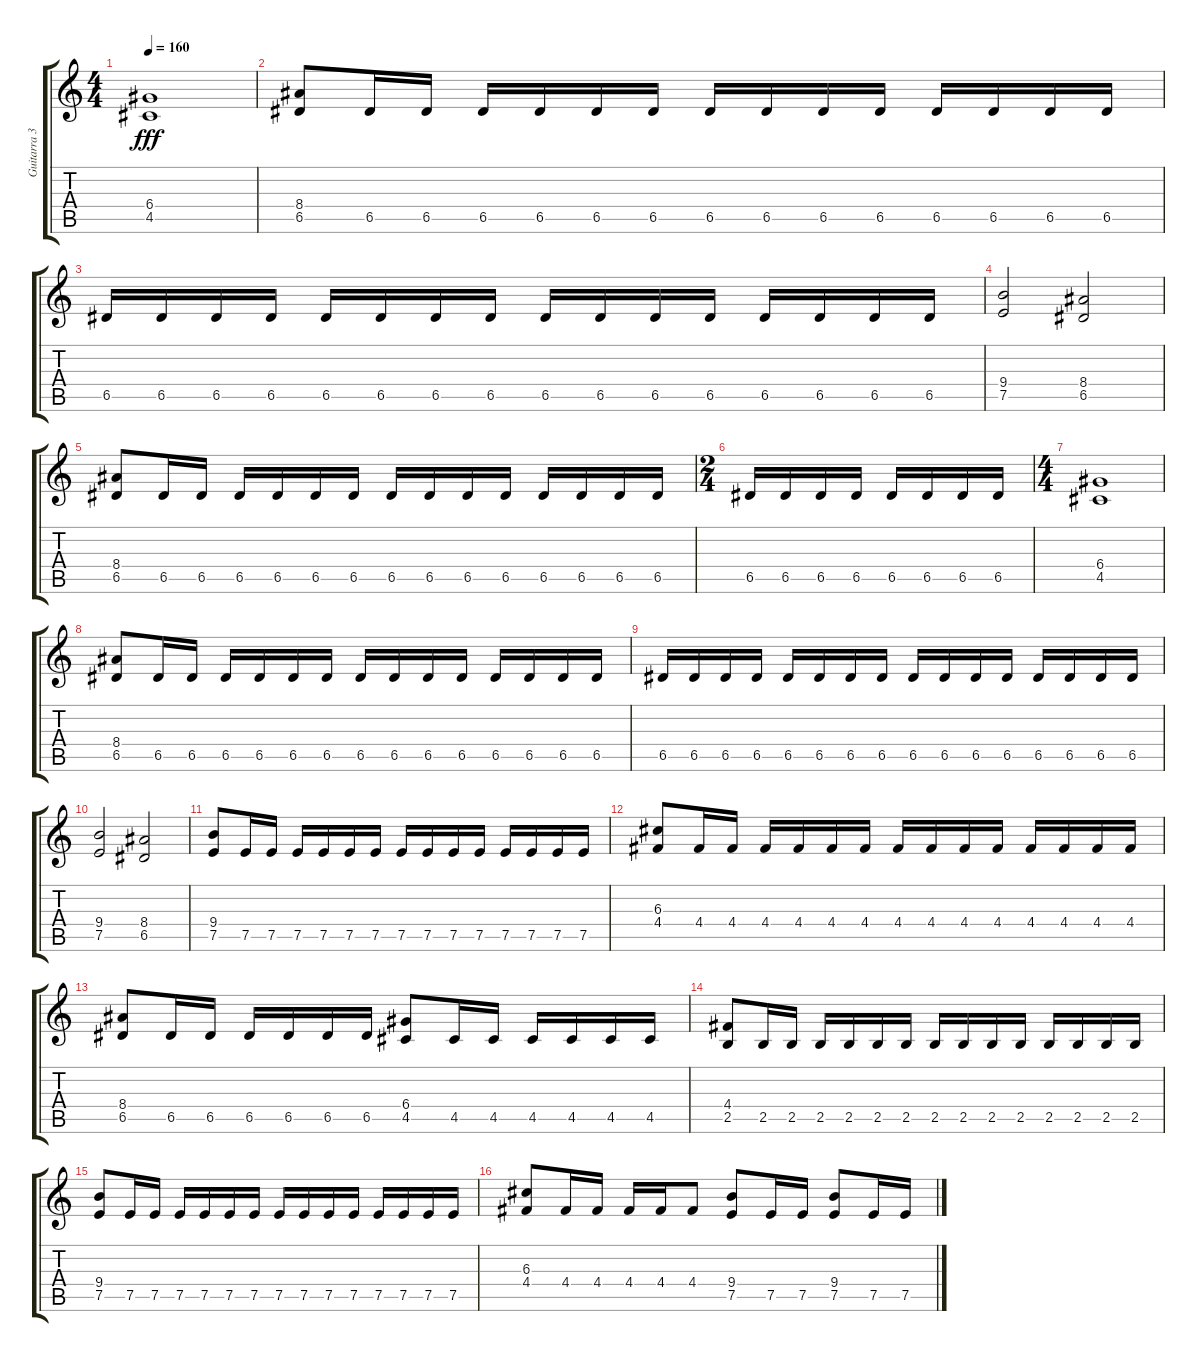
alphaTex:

\track ("Guitarra 3" "Guitarra 3") {instrument overdrivenguitar}
\staff {score tabs}
\tuning (E4 B3 G3 D3 A2 E2) {hide}
\ts (4 4)
\tempo 160
\clef g2
\ks c
(6.4 4.5).1{dy fff} |
(8.4 6.5).8 6.5.16 6.5.16 6.5.16 6.5.16 6.5.16 6.5.16 6.5.16 6.5.16 6.5.16 6.5.16 6.5.16 6.5.16 6.5.16 6.5.16 |
6.5.16 6.5.16 6.5.16 6.5.16 6.5.16 6.5.16 6.5.16 6.5.16 6.5.16 6.5.16 6.5.16 6.5.16 6.5.16 6.5.16 6.5.16 6.5.16 |
(9.4 7.5).2 (8.4 6.5).2 |
(8.4 6.5).8 6.5.16 6.5.16 6.5.16 6.5.16 6.5.16 6.5.16 6.5.16 6.5.16 6.5.16 6.5.16 6.5.16 6.5.16 6.5.16 6.5.16 |
\ts (2 4)
6.5.16 6.5.16 6.5.16 6.5.16 6.5.16 6.5.16 6.5.16 6.5.16 |
\ts (4 4)
(6.4 4.5).1 |
(8.4 6.5).8 6.5.16 6.5.16 6.5.16 6.5.16 6.5.16 6.5.16 6.5.16 6.5.16 6.5.16 6.5.16 6.5.16 6.5.16 6.5.16 6.5.16 |
6.5.16 6.5.16 6.5.16 6.5.16 6.5.16 6.5.16 6.5.16 6.5.16 6.5.16 6.5.16 6.5.16 6.5.16 6.5.16 6.5.16 6.5.16 6.5.16 |
(9.4 7.5).2 (8.4 6.5).2 |
(9.4 7.5).8 7.5.16 7.5.16 7.5.16 7.5.16 7.5.16 7.5.16 7.5.16 7.5.16 7.5.16 7.5.16 7.5.16 7.5.16 7.5.16 7.5.16 |
(6.3 4.4).8 4.4.16 4.4.16 4.4.16 4.4.16 4.4.16 4.4.16 4.4.16 4.4.16 4.4.16 4.4.16 4.4.16 4.4.16 4.4.16 4.4.16 |
(8.4 6.5).8 6.5.16 6.5.16 6.5.16 6.5.16 6.5.16 6.5.16 (6.4 4.5).8 4.5.16 4.5.16 4.5.16 4.5.16 4.5.16 4.5.16 |
(4.4 2.5).8 2.5.16 2.5.16 2.5.16 2.5.16 2.5.16 2.5.16 2.5.16 2.5.16 2.5.16 2.5.16 2.5.16 2.5.16 2.5.16 2.5.16 |
(9.4 7.5).8 7.5.16 7.5.16 7.5.16 7.5.16 7.5.16 7.5.16 7.5.16 7.5.16 7.5.16 7.5.16 7.5.16 7.5.16 7.5.16 7.5.16 |
(6.3 4.4).8 4.4.16 4.4.16 4.4.16 4.4.16 4.4.8 (9.4 7.5).8 7.5.16 7.5.16 (9.4 7.5).8 7.5.16 7.5.16
